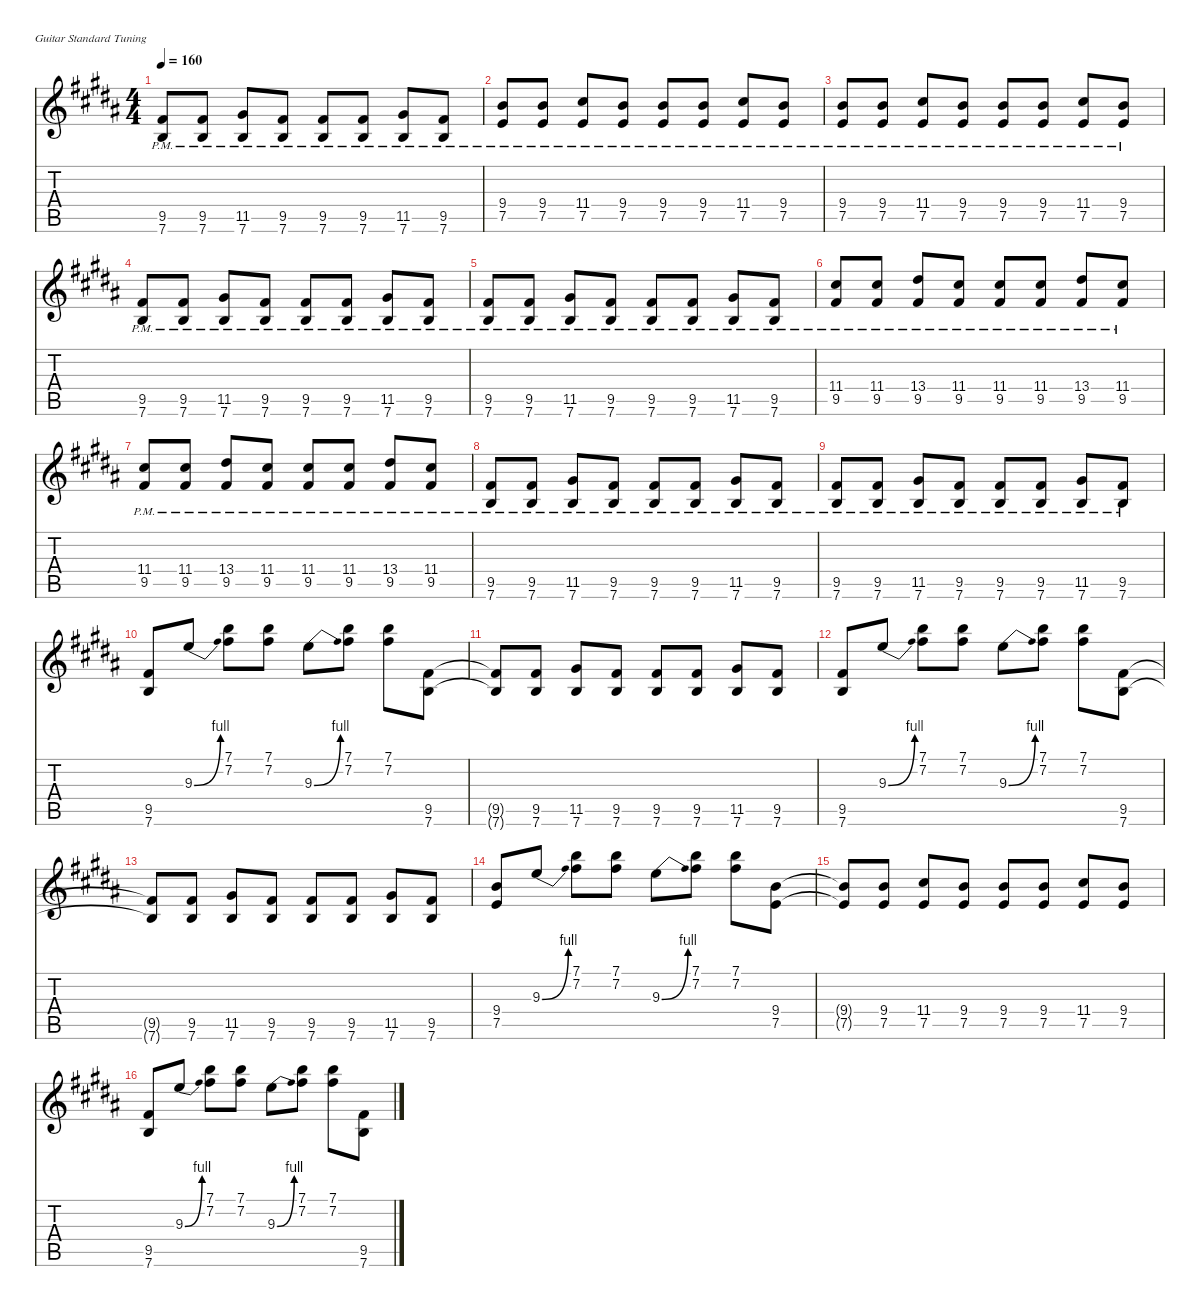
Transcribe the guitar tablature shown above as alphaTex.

\defaultSystemsLayout 4
\hideDynamics
\bracketExtendMode nobrackets
\singleTrackTrackNamePolicy hidden
\multiTrackTrackNamePolicy hidden
\otherSystemsTrackNameOrientation horizontal
\track ("Electric Guitar" "E-Gt") {defaultSystemsLayout 4 mute instrument overdrivenguitar}
\staff {score tabs}
\tuning (E4 B3 G3 D3 A2 E2)
\ts (4 4)
\tempo 160
\clef g2
\ks b
(7.6{pm acc forcenatural} 9.5{pm acc #}).8{dy mf beam Up} (7.6{pm acc forcenatural} 9.5{pm acc #}).8{beam Up} (7.6{pm acc forcenatural} 11.5{pm acc #}).8{beam Up} (7.6{pm acc forcenatural} 9.5{pm acc #}).8{beam Up} (7.6{pm acc forcenatural} 9.5{pm acc #}).8{beam Up} (7.6{pm acc forcenatural} 9.5{pm acc #}).8{beam Up} (7.6{pm acc forcenatural} 11.5{pm acc #}).8{beam Up} (7.6{pm acc forcenatural} 9.5{pm acc #}).8{beam Up} |
(7.5{pm acc forcenatural} 9.4{pm acc forcenatural}).8{beam Up} (7.5{pm acc forcenatural} 9.4{pm acc forcenatural}).8{beam Up} (7.5{pm acc forcenatural} 11.4{pm acc #}).8{beam Up} (7.5{pm acc forcenatural} 9.4{pm acc forcenatural}).8{beam Up} (7.5{pm acc forcenatural} 9.4{pm acc forcenatural}).8{beam Up} (7.5{pm acc forcenatural} 9.4{pm acc forcenatural}).8{beam Up} (7.5{pm acc forcenatural} 11.4{pm acc #}).8{beam Up} (7.5{pm acc forcenatural} 9.4{pm acc forcenatural}).8{beam Up} |
(7.5{pm acc forcenatural} 9.4{pm acc forcenatural}).8{beam Up} (7.5{pm acc forcenatural} 9.4{pm acc forcenatural}).8{beam Up} (7.5{pm acc forcenatural} 11.4{pm acc #}).8{beam Up} (7.5{pm acc forcenatural} 9.4{pm acc forcenatural}).8{beam Up} (7.5{pm acc forcenatural} 9.4{pm acc forcenatural}).8{beam Up} (7.5{pm acc forcenatural} 9.4{pm acc forcenatural}).8{beam Up} (7.5{pm acc forcenatural} 11.4{pm acc #}).8{beam Up} (7.5{pm acc forcenatural} 9.4{pm acc forcenatural}).8{beam Up} |
(7.6{pm acc forcenatural} 9.5{pm acc #}).8{beam Up} (7.6{pm acc forcenatural} 9.5{pm acc #}).8{beam Up} (7.6{pm acc forcenatural} 11.5{pm acc #}).8{beam Up} (7.6{pm acc forcenatural} 9.5{pm acc #}).8{beam Up} (7.6{pm acc forcenatural} 9.5{pm acc #}).8{beam Up} (7.6{pm acc forcenatural} 9.5{pm acc #}).8{beam Up} (7.6{pm acc forcenatural} 11.5{pm acc #}).8{beam Up} (7.6{pm acc forcenatural} 9.5{pm acc #}).8{beam Up} |
(7.6{pm acc forcenatural} 9.5{pm acc #}).8{beam Up} (7.6{pm acc forcenatural} 9.5{pm acc #}).8{beam Up} (7.6{pm acc forcenatural} 11.5{pm acc #}).8{beam Up} (7.6{pm acc forcenatural} 9.5{pm acc #}).8{beam Up} (7.6{pm acc forcenatural} 9.5{pm acc #}).8{beam Up} (7.6{pm acc forcenatural} 9.5{pm acc #}).8{beam Up} (7.6{pm acc forcenatural} 11.5{pm acc #}).8{beam Up} (7.6{pm acc forcenatural} 9.5{pm acc #}).8{beam Up} |
(9.5{pm acc #} 11.4{pm acc #}).8{beam Up} (9.5{pm acc #} 11.4{pm acc #}).8{beam Up} (9.5{pm acc #} 13.4{pm acc #}).8{beam Up} (9.5{pm acc #} 11.4{pm acc #}).8{beam Up} (9.5{pm acc #} 11.4{pm acc #}).8{beam Up} (9.5{pm acc #} 11.4{pm acc #}).8{beam Up} (9.5{pm acc #} 13.4{pm acc #}).8{beam Up} (9.5{pm acc #} 11.4{pm acc #}).8{beam Up} |
(9.5{pm acc #} 11.4{pm acc #}).8{beam Up} (9.5{pm acc #} 11.4{pm acc #}).8{beam Up} (9.5{pm acc #} 13.4{pm acc #}).8{beam Up} (9.5{pm acc #} 11.4{pm acc #}).8{beam Up} (9.5{pm acc #} 11.4{pm acc #}).8{beam Up} (9.5{pm acc #} 11.4{pm acc #}).8{beam Up} (9.5{pm acc #} 13.4{pm acc #}).8{beam Up} (9.5{pm acc #} 11.4{pm acc #}).8{beam Up} |
(7.6{pm acc forcenatural} 9.5{pm acc #}).8{beam Up} (7.6{pm acc forcenatural} 9.5{pm acc #}).8{beam Up} (7.6{pm acc forcenatural} 11.5{pm acc #}).8{beam Up} (7.6{pm acc forcenatural} 9.5{pm acc #}).8{beam Up} (7.6{pm acc forcenatural} 9.5{pm acc #}).8{beam Up} (7.6{pm acc forcenatural} 9.5{pm acc #}).8{beam Up} (7.6{pm acc forcenatural} 11.5{pm acc #}).8{beam Up} (7.6{pm acc forcenatural} 9.5{pm acc #}).8{beam Up} |
(7.6{pm acc forcenatural} 9.5{pm acc #}).8{beam Up} (7.6{pm acc forcenatural} 9.5{pm acc #}).8{beam Up} (7.6{pm acc forcenatural} 11.5{pm acc #}).8{beam Up} (7.6{pm acc forcenatural} 9.5{pm acc #}).8{beam Up} (7.6{pm acc forcenatural} 9.5{pm acc #}).8{beam Up} (7.6{pm acc forcenatural} 9.5{pm acc #}).8{beam Up} (7.6{pm acc forcenatural} 11.5{pm acc #}).8{beam Up} (7.6{pm acc forcenatural} 9.5{pm acc #}).8{beam Up} |
(7.6{acc forcenatural} 9.5{acc #}).8{beam Up} 9.3{be (bend 0 0 15 4) acc forcenatural}.8{beam Up} (7.1{acc forcenatural} 7.2{acc #}).8{beam Down} (7.2{acc #} 7.1{acc forcenatural}).8{beam Down} 9.3{be (bend 0 0 15 4) acc forcenatural}.8{beam Down} (7.1{acc forcenatural} 7.2{acc #}).8{beam Down} (7.2{acc #} 7.1{acc forcenatural}).8{beam Down} (7.6{acc forcenatural} 9.5{acc #}).8{beam Down} |
(9.5{t acc #} 7.6{t acc forcenatural}).8{beam Up} (7.6{acc forcenatural} 9.5{acc #}).8{beam Up} (7.6{acc forcenatural} 11.5{acc #}).8{beam Up} (7.6{acc forcenatural} 9.5{acc #}).8{beam Up} (7.6{acc forcenatural} 9.5{acc #}).8{beam Up} (7.6{acc forcenatural} 9.5{acc #}).8{beam Up} (7.6{acc forcenatural} 11.5{acc #}).8{beam Up} (7.6{acc forcenatural} 9.5{acc #}).8{beam Up} |
(7.6{acc forcenatural} 9.5{acc #}).8{beam Up} 9.3{be (bend 0 0 15 4) acc forcenatural}.8{beam Up} (7.1{acc forcenatural} 7.2{acc #}).8{beam Down} (7.2{acc #} 7.1{acc forcenatural}).8{beam Down} 9.3{be (bend 0 0 15 4) acc forcenatural}.8{beam Down} (7.1{acc forcenatural} 7.2{acc #}).8{beam Down} (7.2{acc #} 7.1{acc forcenatural}).8{beam Down} (7.6{acc forcenatural} 9.5{acc #}).8{beam Down} |
(9.5{t acc #} 7.6{t acc forcenatural}).8{beam Up} (7.6{acc forcenatural} 9.5{acc #}).8{beam Up} (7.6{acc forcenatural} 11.5{acc #}).8{beam Up} (7.6{acc forcenatural} 9.5{acc #}).8{beam Up} (7.6{acc forcenatural} 9.5{acc #}).8{beam Up} (7.6{acc forcenatural} 9.5{acc #}).8{beam Up} (7.6{acc forcenatural} 11.5{acc #}).8{beam Up} (7.6{acc forcenatural} 9.5{acc #}).8{beam Up} |
(7.5{acc forcenatural} 9.4{acc forcenatural}).8{beam Up} 9.3{be (bend 0 0 15 4) acc forcenatural}.8{beam Up} (7.1{acc forcenatural} 7.2{acc #}).8{beam Down} (7.2{acc #} 7.1{acc forcenatural}).8{beam Down} 9.3{be (bend 0 0 15 4) acc forcenatural}.8{beam Down} (7.1{acc forcenatural} 7.2{acc #}).8{beam Down} (7.2{acc #} 7.1{acc forcenatural}).8{beam Down} (7.5{acc forcenatural} 9.4{acc forcenatural}).8{beam Down} |
(7.5{t acc forcenatural} 9.4{t acc forcenatural}).8{beam Up} (7.5{acc forcenatural} 9.4{acc forcenatural}).8{beam Up} (7.5{acc forcenatural} 11.4{acc #}).8{beam Up} (7.5{acc forcenatural} 9.4{acc forcenatural}).8{beam Up} (7.5{acc forcenatural} 9.4{acc forcenatural}).8{beam Up} (7.5{acc forcenatural} 9.4{acc forcenatural}).8{beam Up} (7.5{acc forcenatural} 11.4{acc #}).8{beam Up} (7.5{acc forcenatural} 9.4{acc forcenatural}).8{beam Up} |
(7.6{acc forcenatural} 9.5{acc #}).8{beam Up} 9.3{be (bend 0 0 15 4) acc forcenatural}.8{beam Up} (7.1{acc forcenatural} 7.2{acc #}).8{beam Down} (7.2{acc #} 7.1{acc forcenatural}).8{beam Down} 9.3{be (bend 0 0 15 4) acc forcenatural}.8{beam Down} (7.1{acc forcenatural} 7.2{acc #}).8{beam Down} (7.2{acc #} 7.1{acc forcenatural}).8{beam Down} (7.6{acc forcenatural} 9.5{acc #}).8{beam Down}
